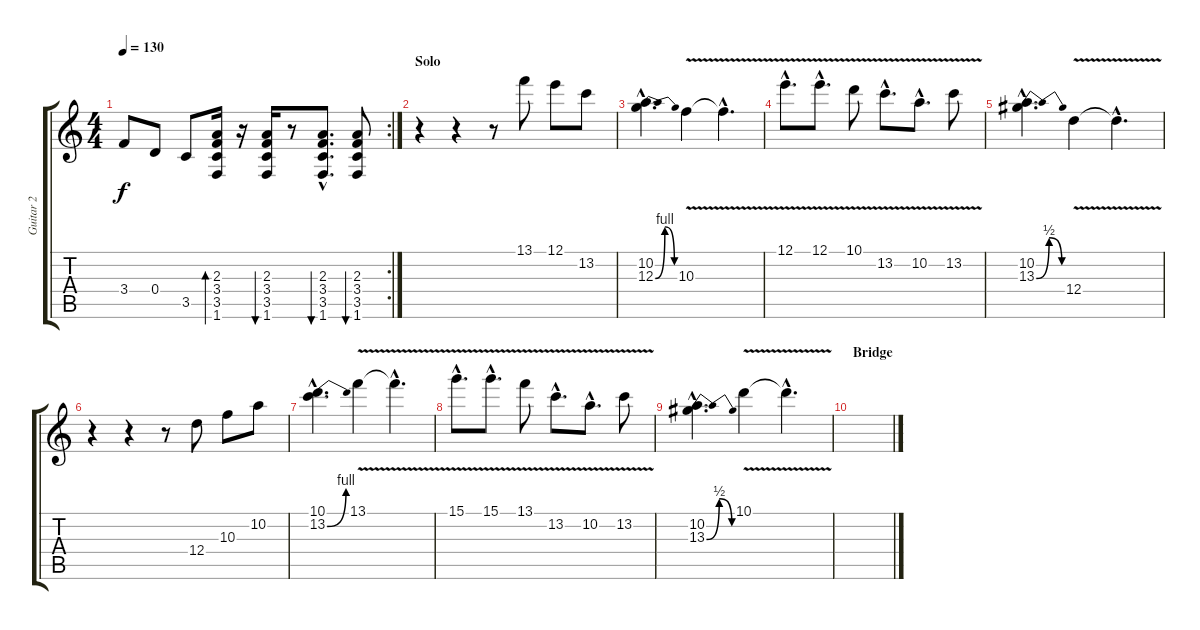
\track ("Guitar 2" "Guitar 2") {instrument electricguitarjazz}
\staff {score tabs}
\tuning (E4 B3 G3 D3 A2 E2) {hide}
\rc 2
\ts (4 4)
\tempo 130
\clef g2
\ks c
3.4.8{dy f} 0.4.8 3.5.8 (2.3 3.4 3.5 1.6).16{bd 30} r.16 (2.3 3.4 3.5 1.6).16{bu 30} r.8 (2.3{hac} 3.4{hac} 3.5{hac} 1.6{hac}).8{d bu 30} (2.3 3.4 3.5 1.6).8{bu 30} |
\section ("" "Solo")
r.4{volume 12 balance 0 instrument electricguitarjazz} r.4 r.8 13.1.8 12.1.8 13.2.8 |
(10.2{hac} 12.3{be (bendrelease 0 0 30 4 30 4 60 0) hac}).4{d} 10.3{v}.4 10.3{hac t}.4{d} |
12.1{v hac}.8{d} 12.1{v hac}.8{d} 10.1{v}.8 13.2{v hac}.8{d} 10.2{v hac}.8{d} 13.2{v}.8 |
(10.2{hac} 13.3{be (bendrelease 0 0 30 2 30 2 60 0) hac}).4{d} 12.4{v}.4 12.4{hac t}.4{d} |
r.4 r.4 r.8 12.4.8 10.3.8 10.2.8 |
(10.1{hac} 13.2{be (bend 0 0 60 4) hac}).4{d} 13.1{v}.4 13.1{hac t}.4{d} |
15.1{v hac}.8{d} 15.1{v hac}.8{d} 13.1{v}.8 13.2{v hac}.8{d} 10.2{v hac}.8{d} 13.2{v}.8 |
(10.2{hac} 13.3{be (bendrelease 0 0 30 2 30 2 60 0) hac}).4{d} 10.1{v}.4 10.1{hac t}.4{d} |
\section ("" "Bridge")
